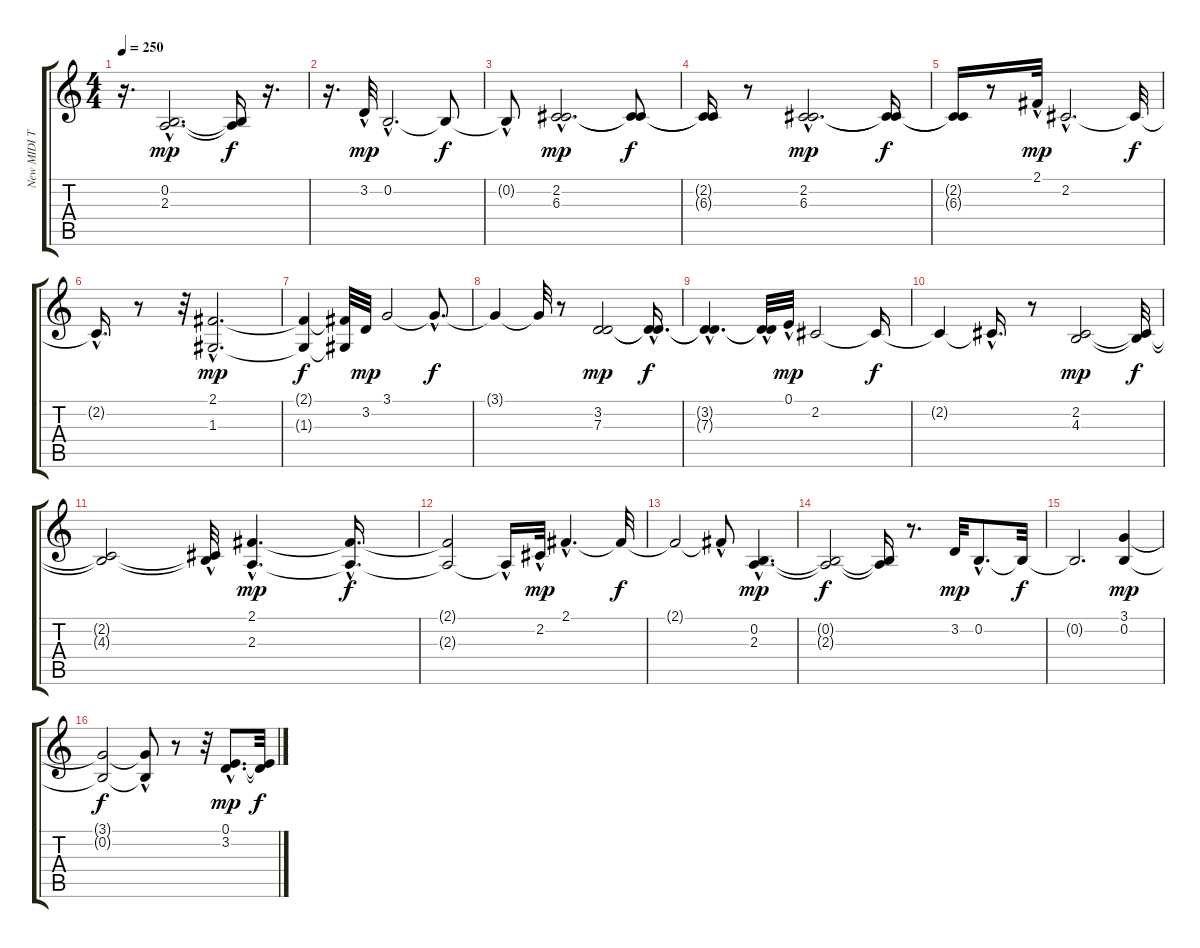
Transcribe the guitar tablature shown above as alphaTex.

\track ("New MIDI Track" "New MIDI T") {instrument clavinet}
\staff {score tabs}
\tuning (E4 B3 G3 D3 A2 E2) {hide}
\ts (4 4)
\tempo 250
\clef g2
\ks c
r.16{d dy f} (0.2{hac} 2.3{hac}).2{d dy mp} (0.2{t} 2.3{t}).16{dy f} r.16{d} |
r.16{d} 3.2{hac}.32{dy mp} 0.2{hac}.2{d} 0.2{t}.8{dy f} |
0.2{hac t}.8 (2.2{hac} 6.3{hac}).2{d dy mp} (2.2{t} 6.3{t}).8{dy f} |
(2.2{t} 6.3{t}).16 r.8 (2.2{hac} 6.3{hac}).2{d dy mp} (2.2{t} 6.3{t}).16{dy f} |
(2.2{t} 6.3{t}).16 r.8 2.1{hac}.32{dy mp} 2.2{hac}.2{d} 2.2{t}.32{dy f} |
2.2{hac t}.16{d} r.8 r.32 (2.1{hac} 1.3{hac}).2{d dy mp} |
(2.1{t} 1.3{t}).4{dy f} (2.1{t} 1.3{t}).32 3.2.32{dy mp} 3.1.2 3.1{hac t}.8{d dy f} |
3.1{t}.4 3.1{t}.32 r.8 (3.2 7.3).2{dy mp} (3.2{hac t} 7.3{hac t}).16{d dy f} |
(3.2{hac t} 7.3{hac t}).4{d} (3.2{hac t} 7.3{hac t}).32 0.1{hac}.32{dy mp} 2.2.2 2.2{t}.16{dy f} |
2.2{t}.4 2.2{hac t}.16{d} r.8 (2.2 4.3).2{dy mp} (2.2{t} 4.3{t}).32{dy f} |
(2.2{t} 4.3{t}).2 (2.2{hac t} 4.3{hac t}).32 (2.1{hac} 2.3{hac}).4{d dy mp} (2.1{hac t} 2.3{hac t}).16{d dy f} |
(2.1{t} 2.3{t}).2 2.3{hac t}.16 2.2{hac}.32{dy mp} 2.1{hac}.4{d} 2.1{t}.32{dy f} |
2.1{t}.2 2.1{hac t}.8 (0.2{hac} 2.3{hac}).4{d dy mp} |
(0.2{t} 2.3{t}).2{dy f} (0.2{t} 2.3{t}).16 r.8{d} 3.2.32{dy mp} 0.2{hac}.8{d} 0.2{t}.32{dy f} |
0.2{t}.2{d} (3.1 0.2).4{dy mp} |
(3.1{t} 0.2{t}).2{dy f} (3.1{hac t} 0.2{t}).8 r.8 r.32 (0.1{hac} 3.2{hac}).8{d dy mp} (0.1{t} 3.2{t}).32{dy f}
